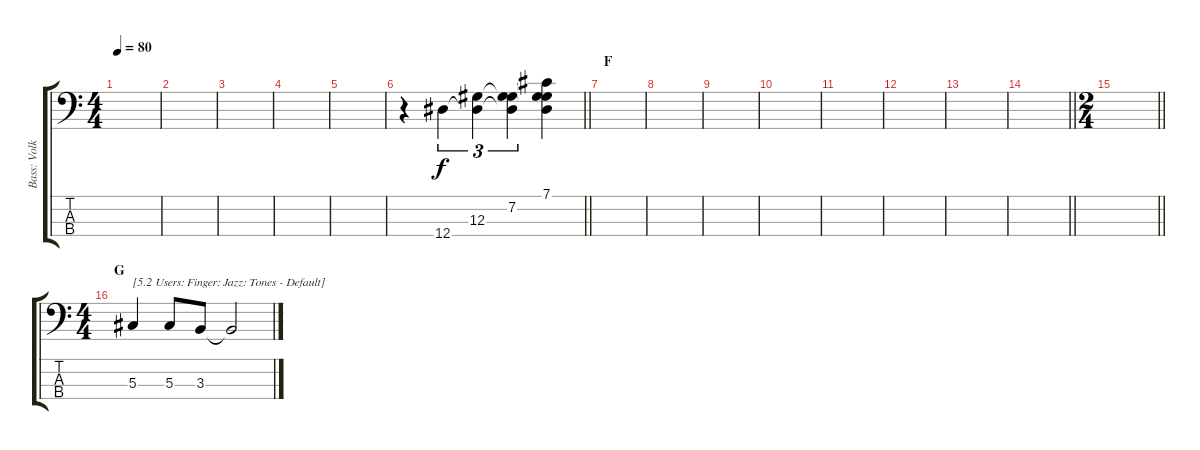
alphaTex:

\track ("Bass: Volker" "Bass: Volk") {instrument electricbassfinger}
\staff {score tabs}
\tuning (Gb2 Db2 Ab1 Eb1) {hide}
\ts (4 4)
\tempo 80
\clef f4
\ks c
|
|
|
|
|
\barLineRight lightlight
r.4 12.4.4{tu (3 2)} (12.3 12.4{t}).4{tu (3 2)} (7.2 12.3{t} 12.4{t}).4{tu (3 2)} (7.1 7.2{t} 12.3{t} 12.4{t}).4 |
\section ("" "F")
|
|
|
|
|
|
|
\barLineRight lightlight
|
\ts (2 4)
\barLineRight lightlight
|
\ts (4 4)
\section ("" "G")
5.3.4{txt "[5.2 Users: Finger: Jazz: Tones - Default]" volume 13 instrument electricbassfinger} 5.3.8 3.3.8 3.3{t}.2
